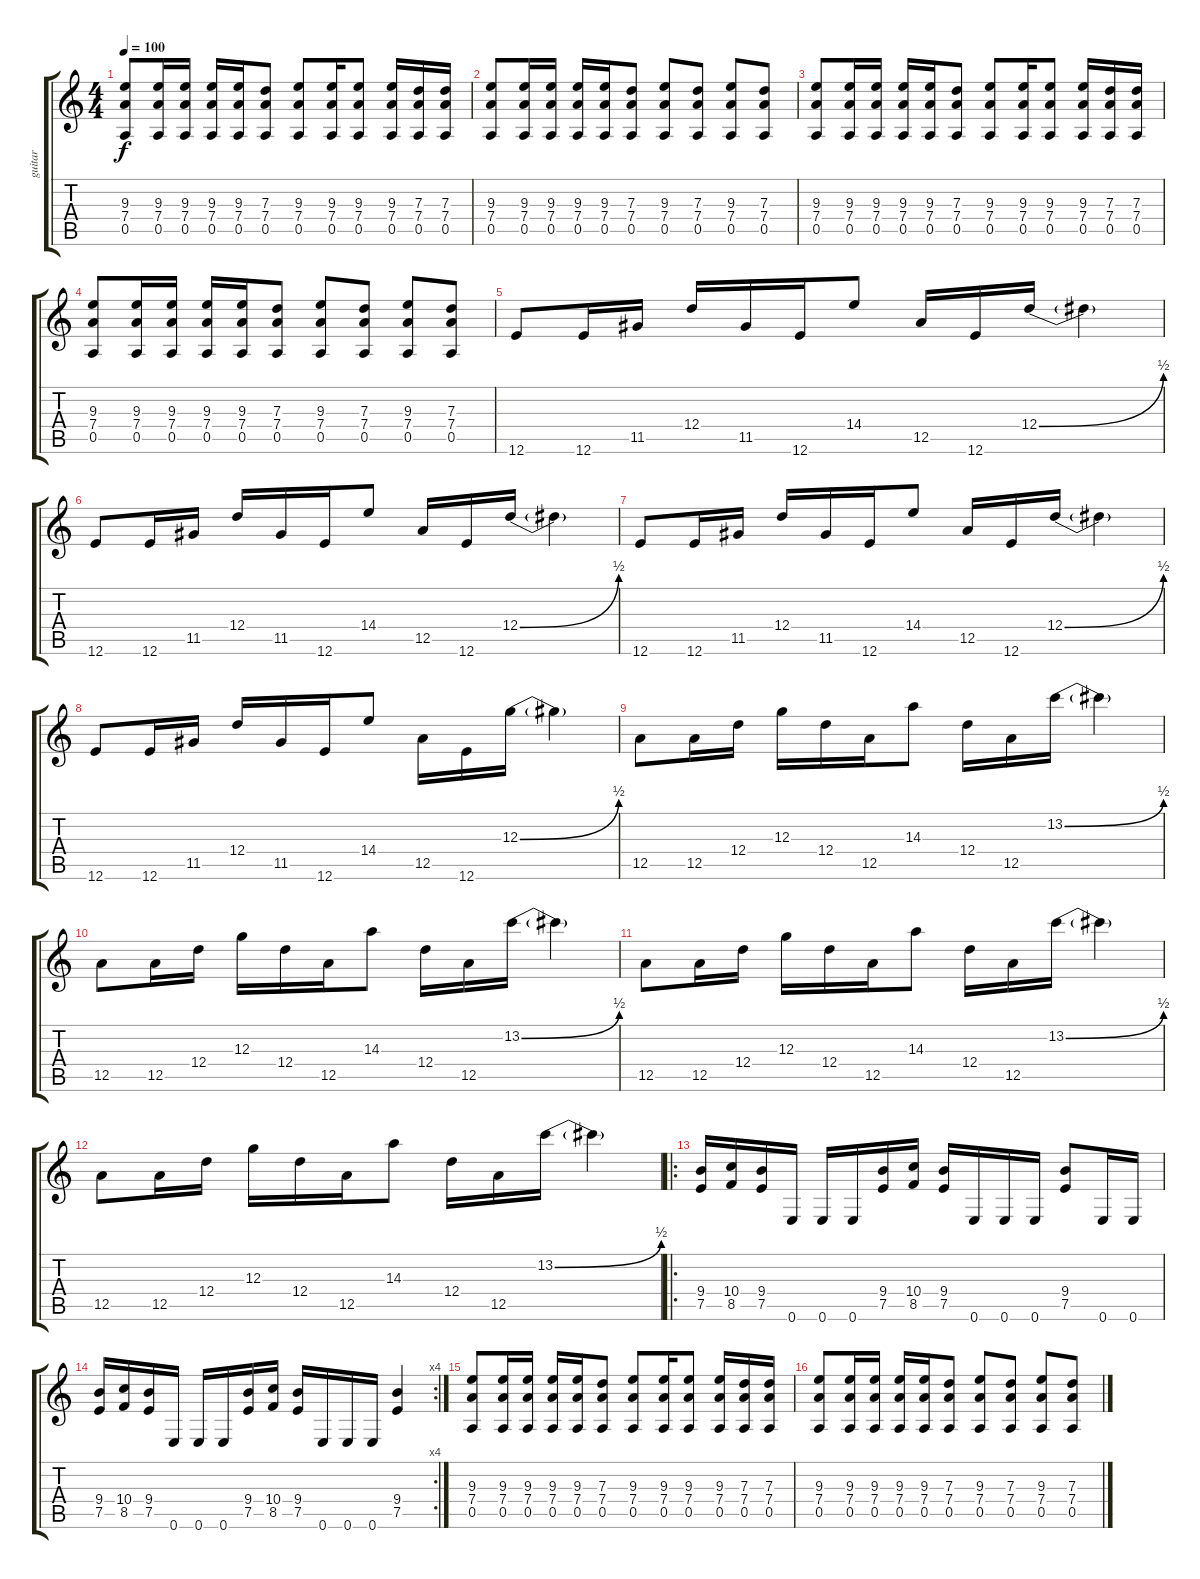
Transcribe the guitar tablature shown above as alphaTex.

\track ("guitar" "guitar") {instrument distortionguitar}
\staff {score tabs}
\tuning (E4 B3 G3 D3 A2 E2) {hide}
\ts (4 4)
\tempo 100
\clef g2
\ks c
(9.3 7.4 0.5).8{dy f} (9.3 7.4 0.5).16 (9.3 7.4 0.5).16 (9.3 7.4 0.5).16 (9.3 7.4 0.5).16 (7.3 7.4 0.5).8 (9.3 7.4 0.5).8 (9.3 7.4 0.5).16 (9.3 7.4 0.5).8 (9.3 7.4 0.5).16 (7.3 7.4 0.5).16 (7.3 7.4 0.5).16 |
(9.3 7.4 0.5).8 (9.3 7.4 0.5).16 (9.3 7.4 0.5).16 (9.3 7.4 0.5).16 (9.3 7.4 0.5).16 (7.3 7.4 0.5).8 (9.3 7.4 0.5).8 (7.3 7.4 0.5).8 (9.3 7.4 0.5).8 (7.3 7.4 0.5).8 |
(9.3 7.4 0.5).8 (9.3 7.4 0.5).16 (9.3 7.4 0.5).16 (9.3 7.4 0.5).16 (9.3 7.4 0.5).16 (7.3 7.4 0.5).8 (9.3 7.4 0.5).8 (9.3 7.4 0.5).16 (9.3 7.4 0.5).8 (9.3 7.4 0.5).16 (7.3 7.4 0.5).16 (7.3 7.4 0.5).16 |
(9.3 7.4 0.5).8 (9.3 7.4 0.5).16 (9.3 7.4 0.5).16 (9.3 7.4 0.5).16 (9.3 7.4 0.5).16 (7.3 7.4 0.5).8 (9.3 7.4 0.5).8 (7.3 7.4 0.5).8 (9.3 7.4 0.5).8 (7.3 7.4 0.5).8 |
12.6.8 12.6.16 11.5.16 12.4.16 11.5.16 12.6.16 14.4.8 12.5.16 12.6.16 12.4{be (bend 0 0 60 2)}.16 12.4{t}.4 |
12.6.8 12.6.16 11.5.16 12.4.16 11.5.16 12.6.16 14.4.8 12.5.16 12.6.16 12.4{be (bend 0 0 60 2)}.16 12.4{t}.4 |
12.6.8 12.6.16 11.5.16 12.4.16 11.5.16 12.6.16 14.4.8 12.5.16 12.6.16 12.4{be (bend 0 0 60 2)}.16 12.4{t}.4 |
12.6.8 12.6.16 11.5.16 12.4.16 11.5.16 12.6.16 14.4.8 12.5.16 12.6.16 12.3{be (bend 0 0 60 2)}.16 12.3{t}.4 |
12.5.8 12.5.16 12.4.16 12.3.16 12.4.16 12.5.16 14.3.8 12.4.16 12.5.16 13.2{be (bend 0 0 60 2)}.16 13.2{t}.4 |
12.5.8 12.5.16 12.4.16 12.3.16 12.4.16 12.5.16 14.3.8 12.4.16 12.5.16 13.2{be (bend 0 0 60 2)}.16 13.2{t}.4 |
12.5.8 12.5.16 12.4.16 12.3.16 12.4.16 12.5.16 14.3.8 12.4.16 12.5.16 13.2{be (bend 0 0 60 2)}.16 13.2{t}.4 |
12.5.8 12.5.16 12.4.16 12.3.16 12.4.16 12.5.16 14.3.8 12.4.16 12.5.16 13.2{be (bend 0 0 60 2)}.16 13.2{t}.4 |
\ro
(9.4 7.5).16 (10.4 8.5).16 (9.4 7.5).16 0.6.16 0.6.16 0.6.16 (9.4 7.5).16 (10.4 8.5).16 (9.4 7.5).16 0.6.16 0.6.16 0.6.16 (9.4 7.5).8 0.6.16 0.6.16 |
\rc 4
(9.4 7.5).16 (10.4 8.5).16 (9.4 7.5).16 0.6.16 0.6.16 0.6.16 (9.4 7.5).16 (10.4 8.5).16 (9.4 7.5).16 0.6.16 0.6.16 0.6.16 (9.4 7.5).4 |
(9.3 7.4 0.5).8 (9.3 7.4 0.5).16 (9.3 7.4 0.5).16 (9.3 7.4 0.5).16 (9.3 7.4 0.5).16 (7.3 7.4 0.5).8 (9.3 7.4 0.5).8 (9.3 7.4 0.5).16 (9.3 7.4 0.5).8 (9.3 7.4 0.5).16 (7.3 7.4 0.5).16 (7.3 7.4 0.5).16 |
(9.3 7.4 0.5).8 (9.3 7.4 0.5).16 (9.3 7.4 0.5).16 (9.3 7.4 0.5).16 (9.3 7.4 0.5).16 (7.3 7.4 0.5).8 (9.3 7.4 0.5).8 (7.3 7.4 0.5).8 (9.3 7.4 0.5).8 (7.3 7.4 0.5).8
